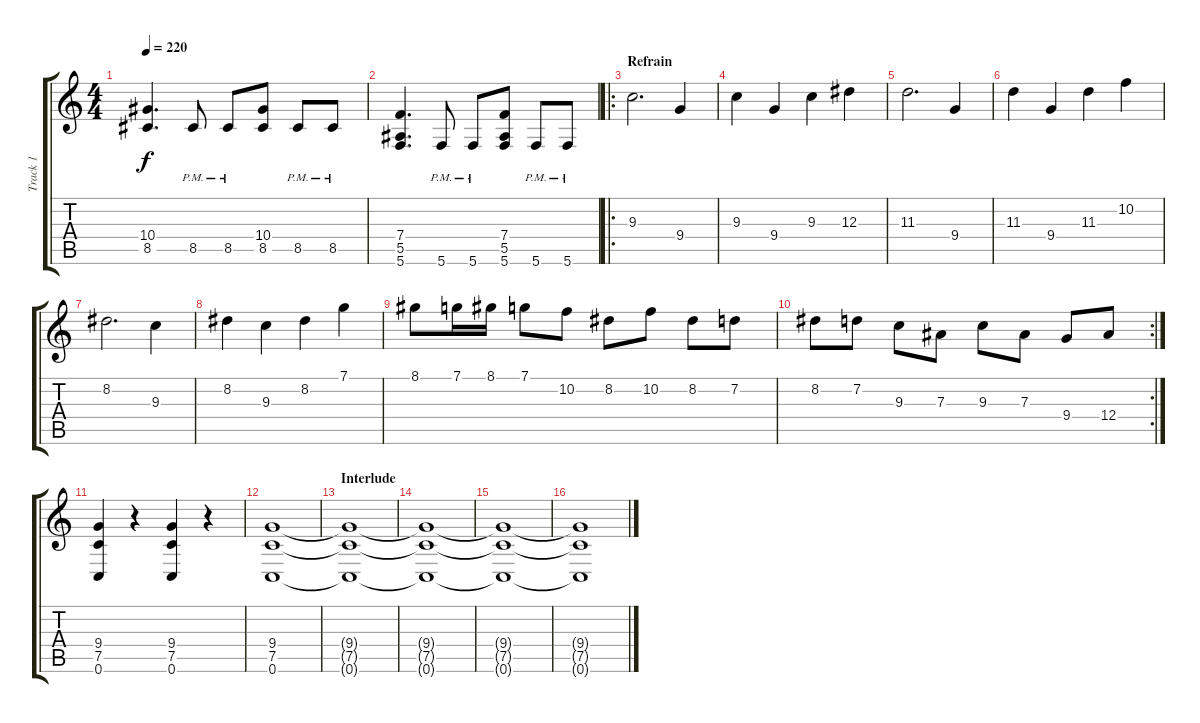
\track ("Track 1" "Track 1") {instrument overdrivenguitar}
\staff {score tabs}
\tuning (C4 G3 Eb3 Bb2 F2 C2) {hide}
\ts (4 4)
\tempo 220
\clef g2
\ks c
(10.4 8.5).4{d dy f} 8.5{pm}.8 8.5{pm}.8 (10.4 8.5).8 8.5{pm}.8 8.5{pm}.8 |
(7.4 5.5 5.6).4{d} 5.6{pm}.8 5.6{pm}.8 (7.4 5.5 5.6).8 5.6{pm}.8 5.6{pm}.8 |
\ro
\section ("" "Refrain")
9.3.2{d} 9.4.4 |
9.3.4 9.4.4 9.3.4 12.3.4 |
11.3.2{d} 9.4.4 |
11.3.4 9.4.4 11.3.4 10.2.4 |
8.2.2{d} 9.3.4 |
8.2.4 9.3.4 8.2.4 7.1.4 |
8.1.8 7.1.16 8.1.16 7.1.8 10.2.8 8.2.8 10.2.8 8.2.8 7.2.8 |
\rc 2
8.2.8 7.2.8 9.3.8 7.3.8 9.3.8 7.3.8 9.4.8 12.4.8 |
(9.4 7.5 0.6).4 r.4 (9.4 7.5 0.6).4 r.4 |
(9.4 7.5 0.6).1 |
\section ("" "Interlude")
(9.4{t} 7.5{t} 0.6{t}).1 |
(9.4{t} 7.5{t} 0.6{t}).1 |
(9.4{t} 7.5{t} 0.6{t}).1 |
(9.4{t} 7.5{t} 0.6{t}).1
